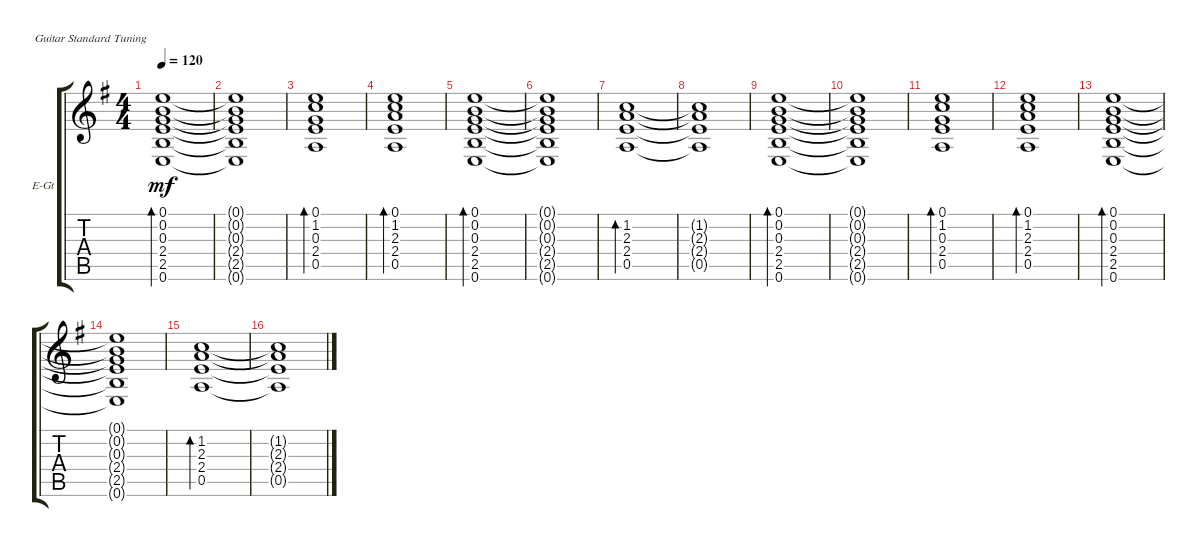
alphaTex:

\defaultSystemsLayout 4
\bracketExtendMode groupsimilarinstruments
\firstSystemTrackNameOrientation horizontal
\otherSystemsTrackNameOrientation horizontal
\track ("Electric Guitar 2" "E-Gt") {instrument overdrivenguitar}
\staff {score tabs}
\tuning (E4 B3 G3 D3 A2 E2)
\ts (4 4)
\tempo 120
\clef g2
\scale
0.333333
\ks eminor
(0.6 2.5 2.4 0.3 0.2 0.1).1{bd 234 dy mf} |
\scale
0.333333 (0.6{t} 2.5{t} 2.4{t} 0.3{t} 0.2{t} 0.1{t}).1 |
\scale
0.333333 (0.5 2.4 0.3 1.2 0.1).1{bd 231} |
\scale
0.333333 (0.5 2.4 2.3 1.2 0.1).1{bd 228} |
\scale
0.333333 (0.6 2.5 2.4 0.3 0.2 0.1).1{bd 234} |
\scale
0.333333 (0.6{t} 2.5{t} 2.4{t} 0.3{t} 0.2{t} 0.1{t}).1 |
\scale
0.333333 (0.5 2.4 2.3 1.2).1{bd 228} |
\scale
0.333333 (0.5{t} 2.4{t} 2.3{t} 1.2{t}).1 |
\scale
0.333333 (0.6 2.5 2.4 0.3 0.2 0.1).1{bd 234} |
\scale
0.333333 (0.6{t} 2.5{t} 2.4{t} 0.3{t} 0.2{t} 0.1{t}).1 |
\scale
0.333333 (0.5 2.4 0.3 1.2 0.1).1{bd 231} |
\scale
0.333333 (0.5 2.4 2.3 1.2 0.1).1{bd 228} |
\scale
0.333333 (0.6 2.5 2.4 0.3 0.2 0.1).1{bd 234} |
\scale
0.333333 (0.6{t} 2.5{t} 2.4{t} 0.3{t} 0.2{t} 0.1{t}).1 |
(0.5 2.4 2.3 1.2).1{bd 228} |
(0.5{t} 2.4{t} 2.3{t} 1.2{t}).1
